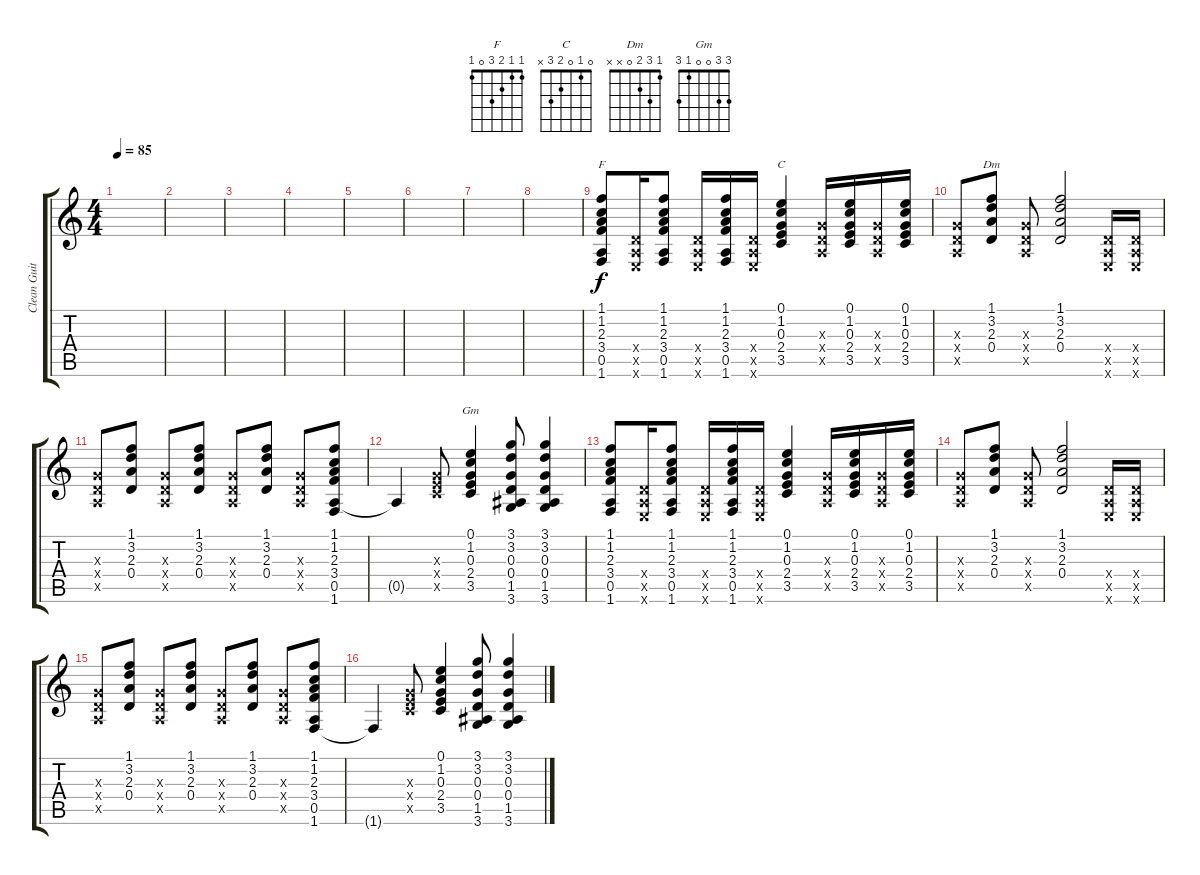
\track ("Clean Guitar" "Clean Guit") {instrument acousticguitarsteel}
\staff {score tabs}
\tuning (E4 B3 G3 D3 A2 E2) {hide}
\chord ("F" 1 1 2 3 0 1)
\chord ("C" 0 1 0 2 3 x)
\chord ("Dm" 1 3 2 0 x x)
\chord ("Gm" 3 3 0 0 1 3)
\ts (4 4)
\tempo 85
\clef g2
\ks c
|
|
|
|
|
|
|
|
(1.1 1.2 2.3 3.4 0.5 1.6).8{ch "F"} (0.4{x} 0.5{x} 0.6{x}).16 (1.1 1.2 2.3 3.4 0.5 1.6).8 (0.4{x} 0.5{x} 0.6{x}).16 (1.1 1.2 2.3 3.4 0.5 1.6).16 (0.4{x} 0.5{x} 0.6{x}).16 (0.1 1.2 0.3 2.4 3.5).4{ch "C"} (0.3{x} 0.4{x} 0.5{x}).16 (0.1 1.2 0.3 2.4 3.5).16 (0.3{x} 0.4{x} 0.5{x}).16 (0.1 1.2 0.3 2.4 3.5).16 |
(0.3{x} 0.4{x} 0.5{x}).8 (1.1 3.2 2.3 0.4).8{ch "Dm"} (0.3{x} 0.4{x} 0.5{x}).8 (1.1 3.2 2.3 0.4).2 (0.4{x} 0.5{x} 0.6{x}).16 (0.4{x} 0.5{x} 0.6{x}).16 |
(0.3{x} 0.4{x} 0.5{x}).8 (1.1 3.2 2.3 0.4).8 (0.3{x} 0.4{x} 0.5{x}).8 (1.1 3.2 2.3 0.4).8 (0.3{x} 0.4{x} 0.5{x}).8 (1.1 3.2 2.3 0.4).8 (0.3{x} 0.4{x} 0.5{x}).8 (1.1 1.2 2.3 3.4 0.5 1.6).8 |
0.5{t}.4 (0.3{x} 2.4{x} 3.5{x}).8 (0.1 1.2 0.3 2.4 3.5).4{ch "Gm"} (3.1 3.2 0.3 0.4 1.5 3.6).8 (3.1 3.2 0.3 0.4 1.5 3.6).4 |
(1.1 1.2 2.3 3.4 0.5 1.6).8 (0.4{x} 0.5{x} 0.6{x}).16 (1.1 1.2 2.3 3.4 0.5 1.6).8 (0.4{x} 0.5{x} 0.6{x}).16 (1.1 1.2 2.3 3.4 0.5 1.6).16 (0.4{x} 0.5{x} 0.6{x}).16 (0.1 1.2 0.3 2.4 3.5).4 (0.3{x} 0.4{x} 0.5{x}).16 (0.1 1.2 0.3 2.4 3.5).16 (0.3{x} 0.4{x} 0.5{x}).16 (0.1 1.2 0.3 2.4 3.5).16 |
(0.3{x} 0.4{x} 0.5{x}).8 (1.1 3.2 2.3 0.4).8 (0.3{x} 0.4{x} 0.5{x}).8 (1.1 3.2 2.3 0.4).2 (0.4{x} 0.5{x} 0.6{x}).16 (0.4{x} 0.5{x} 0.6{x}).16 |
(0.3{x} 0.4{x} 0.5{x}).8 (1.1 3.2 2.3 0.4).8 (0.3{x} 0.4{x} 0.5{x}).8 (1.1 3.2 2.3 0.4).8 (0.3{x} 0.4{x} 0.5{x}).8 (1.1 3.2 2.3 0.4).8 (0.3{x} 0.4{x} 0.5{x}).8 (1.1 1.2 2.3 3.4 0.5 1.6).8 |
1.6{t}.4 (0.3{x} 2.4{x} 3.5{x}).8 (0.1 1.2 0.3 2.4 3.5).4 (3.1 3.2 0.3 0.4 1.5 3.6).8 (3.1 3.2 0.3 0.4 1.5 3.6).4
